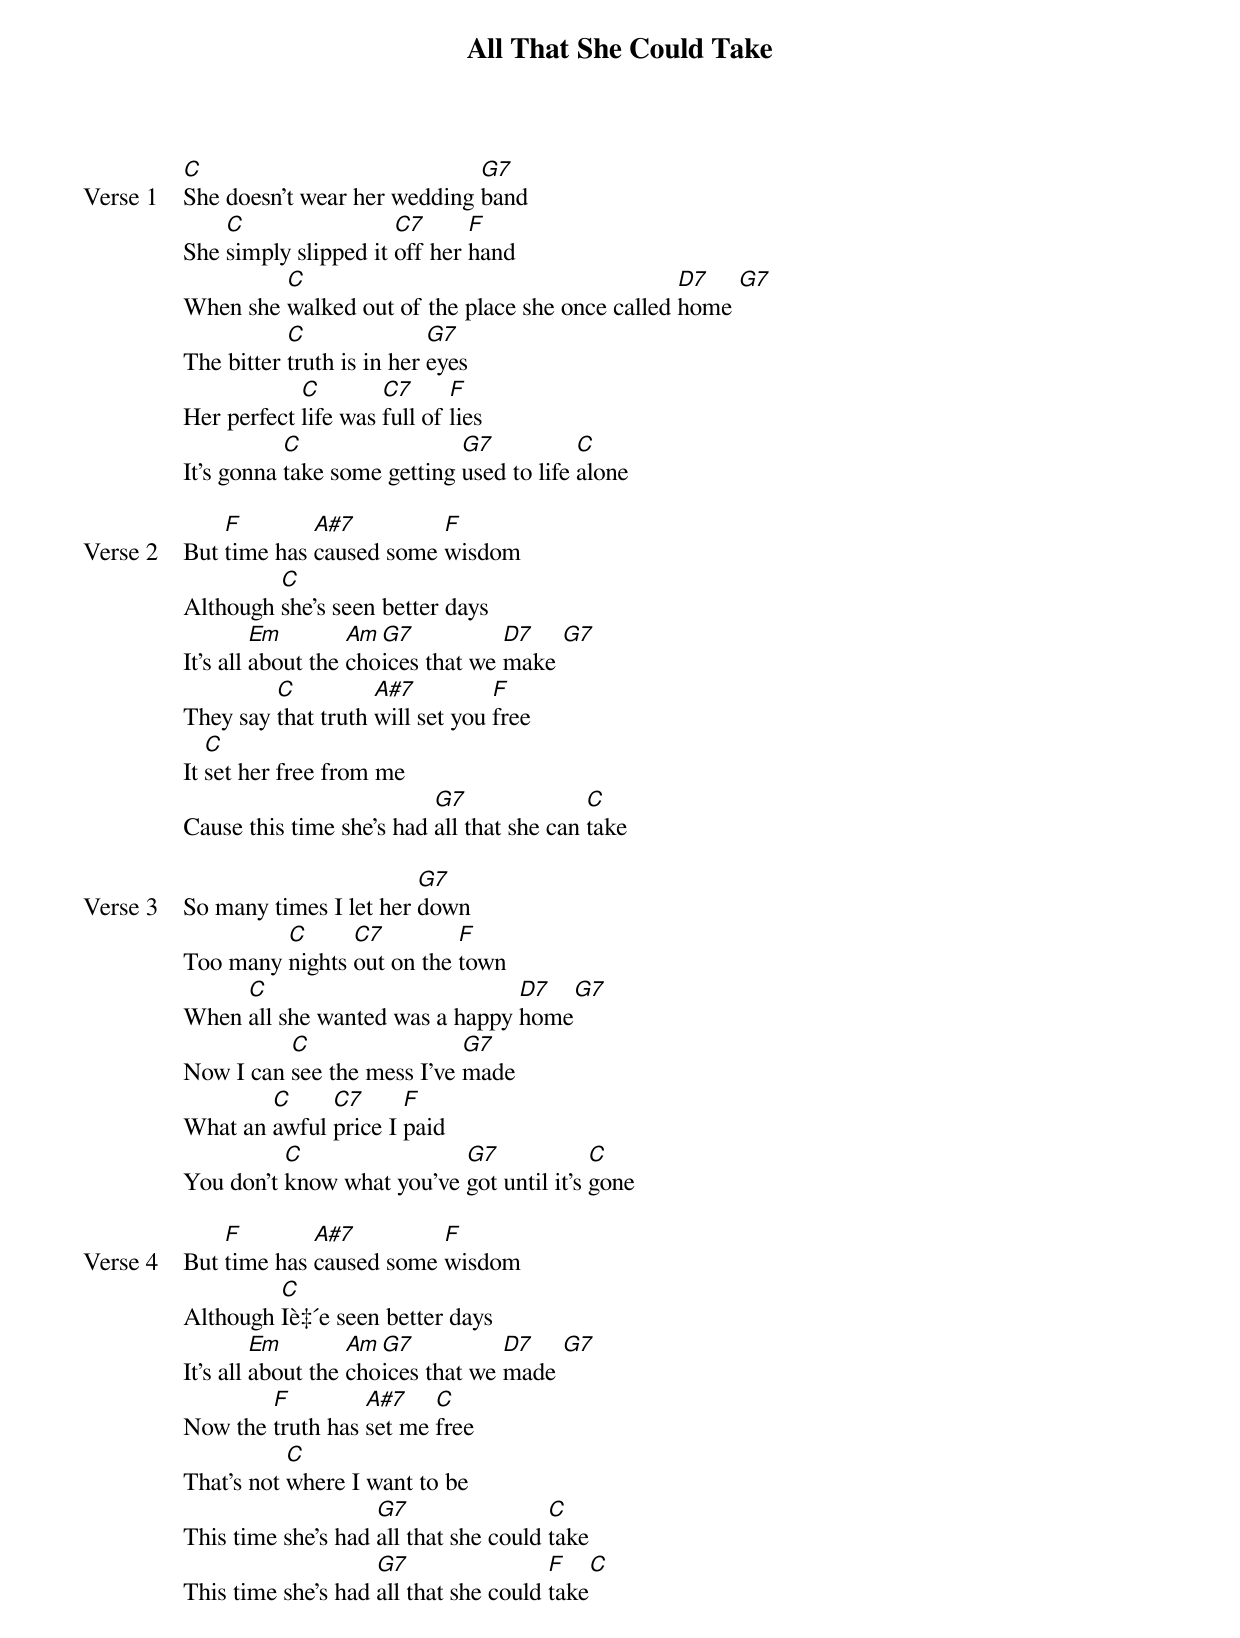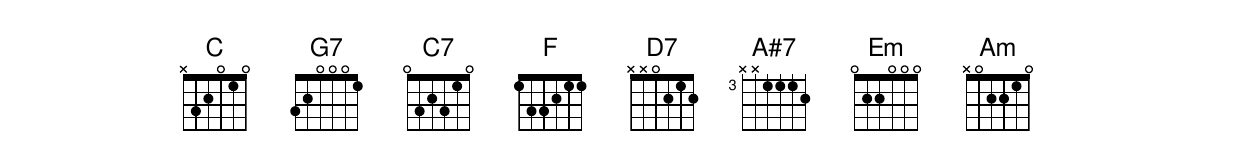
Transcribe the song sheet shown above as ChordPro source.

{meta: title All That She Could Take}
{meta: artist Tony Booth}
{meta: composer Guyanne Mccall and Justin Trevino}

{start_of_verse: Verse 1}
[C]She doesn't wear her wedding [G7]band
She [C]simply slipped it [C7]off her [F]hand
When she [C]walked out of the place she once called [D7]home [G7]
The bitter [C]truth is in her [G7]eyes
Her perfect [C]life was [C7]full of [F]lies
It's gonna [C]take some getting [G7]used to life [C]alone
{end_of_verse}

{start_of_verse: Verse 2}
But [F]time has [A#7]caused some [F]wisdom
Although [C]she's seen better days
It's all [Em]about the [Am]cho[G7]ices that we [D7]make [G7]
They say [C]that truth [A#7]will set you [F]free
It [C]set her free from me
Cause this time she's had [G7]all that she can [C]take
{end_of_verse}

{start_of_verse: Verse 3}
So many times I let her [G7]down
Too many [C]nights [C7]out on the [F]town
When [C]all she wanted was a happy [D7]home[G7]
Now I can [C]see the mess I've [G7]made
What an [C]awful [C7]price I [F]paid
You don't [C]know what you've [G7]got until it's [C]gone
{end_of_verse}

{start_of_verse: Verse 4}
But [F]time has [A#7]caused some [F]wisdom
Although [C]Iè‡´e seen better days
It's all [Em]about the [Am]cho[G7]ices that we [D7]made [G7]
Now the [F]truth has [A#7]set me [C]free
That's not [C]where I want to be
This time she's had [G7]all that she could [C]take
This time she's had [G7]all that she could [F]take[C]
{end_of_verse}
